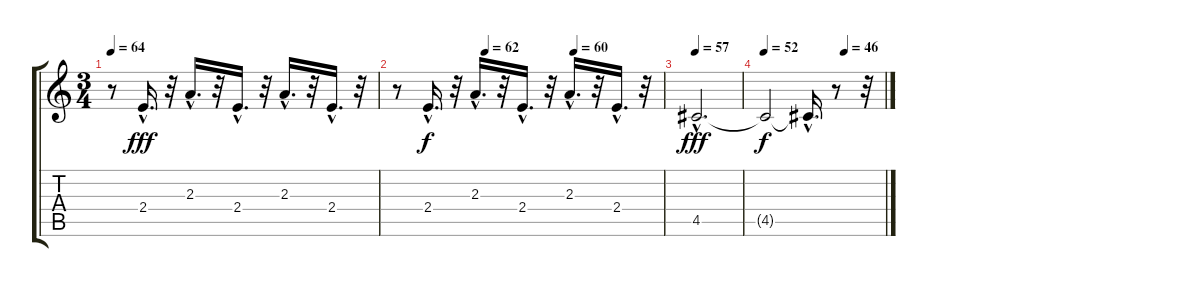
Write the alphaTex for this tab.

\track "" {instrument acousticguitarnylon}
\staff {score tabs}
\tuning (E4 B3 G3 D3 A2 E2) {hide}
\ts (3 4)
\tempo 64
\clef g2
\ks c
r.8{dy fff} 2.4{hac}.16{d} r.32 2.3{hac}.16{d} r.32 2.4{hac}.16{d} r.32 2.3{hac}.16{d} r.32 2.4{hac}.16{d} r.32 |
\tempo (62 0.3333333333333333)
\tempo (60 0.6666666666666666)
r.8 2.4{hac}.16{d dy f} r.32 2.3{hac}.16{d} r.32 2.4{hac}.16{d} r.32 2.3{hac}.16{d} r.32 2.4{hac}.16{d} r.32 |
\tempo 57
4.5{hac}.2{d dy fff} |
\tempo 52
\tempo (46 0.6666666666666666)
4.5{t}.2{dy f} 4.5{hac t}.16{d} r.8 r.32
